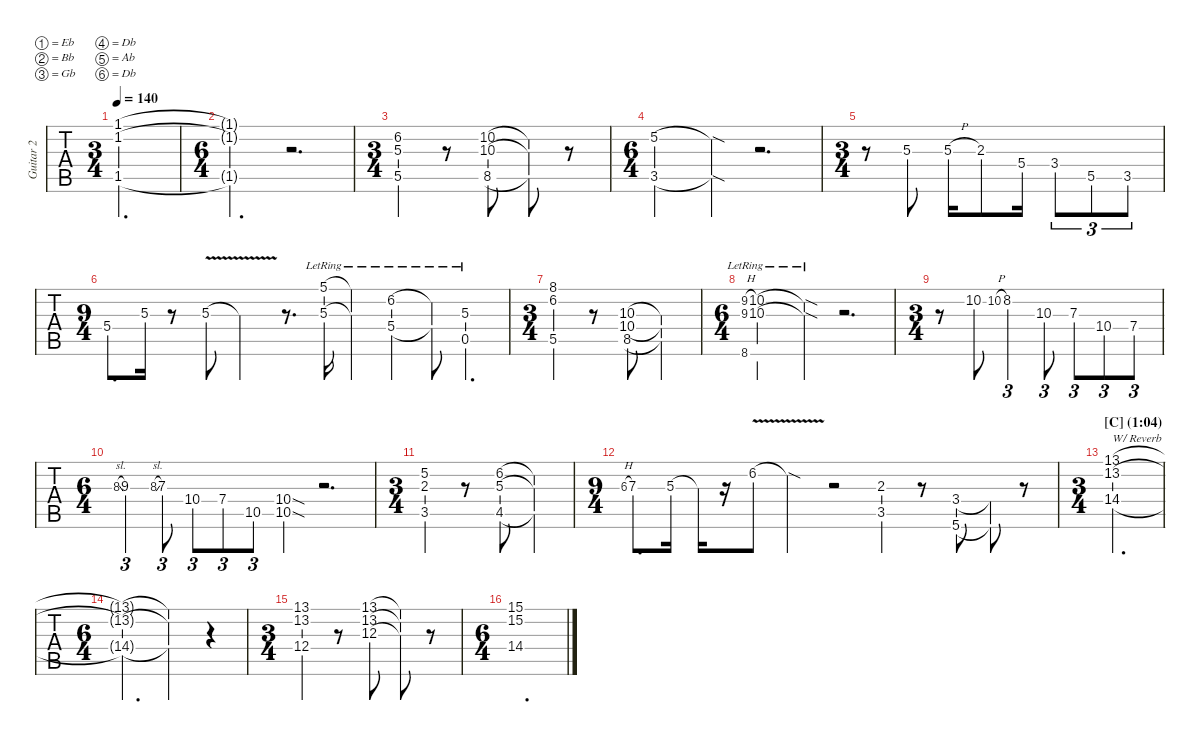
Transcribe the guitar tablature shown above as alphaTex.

\defaultSystemsLayout 4
\hideDynamics
\bracketExtendMode nobrackets
\multiTrackTrackNamePolicy allsystems
\firstSystemTrackNameMode fullname
\otherSystemsTrackNameMode fullname
\otherSystemsTrackNameOrientation horizontal
\track ("Guitar 2" "Guitar 2") {instrument overdrivenguitar}
\staff {tabs}
\tuning (Eb4 Bb3 Gb3 Db3 Ab2 Db2)
\ts (3 4)
\scale
1.02347
\tempo 140
\accidentals auto
\clef g2
\ottava regular
\simile none
\ks aminor
(1.5{acc #} 1.1{acc #} 1.2{acc #}).2{d dy mf} |
\ts (6 4)
\beaming (8 2 2 2 2 2 2)
\scale
0.97653 (1.5{t acc #} 1.1{t acc #} 1.2{t acc #}).2{d} r.2{d} |
\ts (3 4)
\scale
1.01786 (5.5{acc x} 6.2{acc #} 5.3{acc #}).4 r.8 (10.2{acc x} 8.5{acc #} 10.3{acc #}).8 (10.2{t acc x} 8.5{t acc #} 10.3{t acc #}).8 r.8 |
\ts (6 4)
\scale
0.982135 (3.5{acc #} 5.2{acc x}).2 (5.2{sod t acc x} 3.5{sod t acc #}).4 r.2{d} |
\ts (3 4)
\scale
1.02304 r.8 5.3{st acc #}.8 5.3{h acc #}.16 2.3{acc x}.8 5.4{acc x}.16 3.4{acc #}.8{tu (3 2)} 5.5{acc x}.8{tu (3 2)} 3.5{acc #}.8{tu (3 2)} |
\ts (9 4)
\beaming (8 2 2 2 2 2 2 2 2 2)
\scale
0.976962 5.4{acc x}.8{d} 5.3{acc #}.16 r.8 5.3{v acc #}.8 5.3{v t acc #}.2 r.8{d} (5.3{lr acc #} 5.1{lr acc x}).16 (5.3{lr t acc #} 5.1{lr t acc x}).4 (6.2{lr acc #} 5.4{lr acc x}).4 (6.2{lr t acc #} 5.4{lr t acc x}).8 (0.5{lr acc x} 5.3{lr acc #}).4{d} |
\ts (3 4)
\scale
1.02125 (5.5{acc x} 6.2{acc #} 8.1{acc #}).4 r.8 (8.5{acc #} 10.4{acc #} 10.3{acc #}).8 (8.5{t acc #} 10.4{t acc #} 10.3{t acc #}).4 |
\ts (6 4)
\beaming (8 2 2 2 2 2 2)
\scale
0.978748 (9.3{h lr acc x} 9.2{h lr acc #} 8.6{lr acc #}).8{gr onbeat} (10.3{lr acc #} 10.2{lr acc x}).2 (10.3{sod lr t acc #} 10.2{sod lr t acc x}).4 r.2{d} |
\ts (3 4)
\scale
1.02279 r.8 10.2{st acc x}.8 10.2{h acc x}.8{gr onbeat} 8.2{acc x}.4{tu (3 2)} 10.3{acc #}.8{tu (3 2)} 7.3{acc x}.8{tu (3 2)} 10.4{acc #}.8{tu (3 2)} 7.4{acc x}.8{tu (3 2)} |
\ts (6 4)
\scale
0.97721 8.3{sl acc #}.8{tu (3 2) gr onbeat} 9.3{acc x}.4{tu (3 2)} 8.3{sl acc #}.8{tu (3 2) gr onbeat} 7.3{acc x}.8{tu (3 2)} 10.4{acc #}.8{tu (3 2)} 7.4{acc x}.8{tu (3 2)} 10.5{acc x}.8{tu (3 2)} (10.5{sod acc x} 10.4{sod acc #}).4 r.2{d} |
\ts (3 4)
\scale
1.022 (3.5{acc #} 2.3{acc x} 5.2{acc x}).4 r.8 (5.3{acc #} 6.2{acc #} 4.5{acc #}).8 (5.3{t acc #} 6.2{t acc #} 4.5{t acc #}).4 |
\ts (9 4)
\beaming (8 2 2 2 2 2 2 2 2 2)
\scale
0.978002 6.3{h acc #}.8{gr onbeat} 7.3{acc x}.8{d} 5.3{acc #}.16 5.3{t acc #}.16 r.16 6.2{v acc #}.8 6.2{v sod t acc #}.2 r.2 (2.3{acc x} 3.5{acc #}).4 r.8 (5.6{acc x} 3.4{acc #}).8 (5.6{t acc x} 3.4{t acc #}).8 r.8 |
\ts (3 4)
\section ("C" "(1:04)")
\scale
1.01813 (14.4{acc x} 13.2{acc #} 13.1{acc #}).2{d txt "W/ Reverb"} |
\ts (6 4)
\beaming (8 2 2 2 2 2 2)
\scale
0.981871 (14.4{t acc x} 13.2{t acc #} 13.1{t acc #}).2{d} (14.4{t acc x} 13.2{t acc #} 13.1{t acc #}).2 r.4 |
\ts (3 4)
\scale
1.01977 (12.4{acc x} 13.1{acc #} 13.2{acc #}).4 r.8 (12.3{acc x} 13.1{acc #} 13.2{acc #}).8 (12.3{t acc x} 13.1{t acc #} 13.2{t acc #}).8 r.8 |
\ts (6 4)
\scale
0.98023 (14.4{acc x} 15.1{acc x} 15.2{acc x}).1{d}
